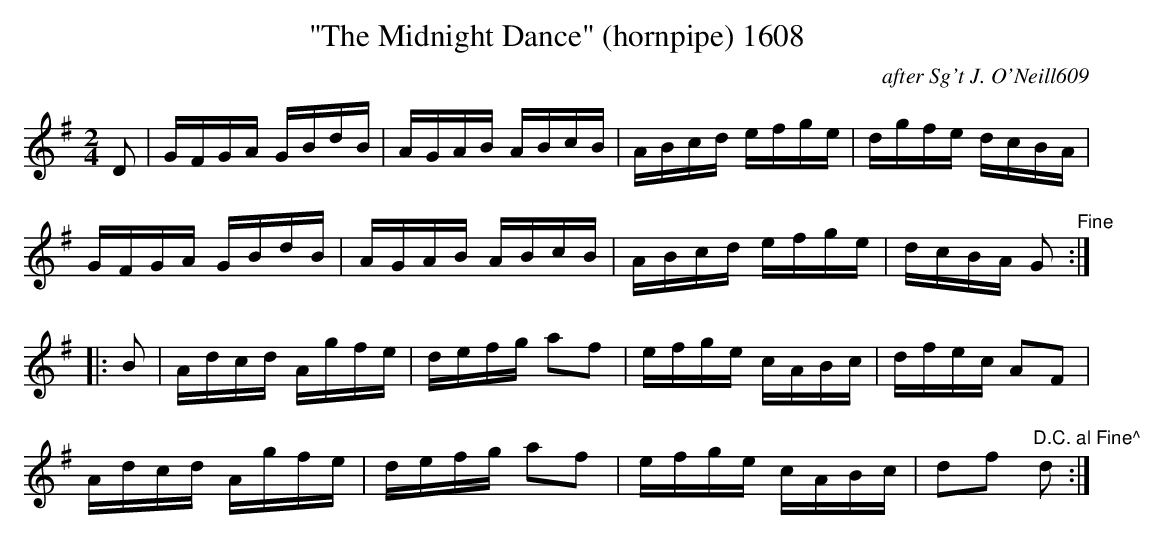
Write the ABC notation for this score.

X:1
T:"The Midnight Dance" (hornpipe) 1608
C:after Sg't J. O'Neill609
BRENNAN July 2003 (HTTP://WWW.SOSYOURMOM.COM)
M:2/4
L:1/16
K:G
D2|GFGA GBdB|AGAB ABcB|ABcd efge|dgfe dcBA|
GFGA GBdB|AGAB ABcB|ABcd efge|dcBA G2"^Fine":|
|:B2|Adcd Agfe|defg a2f2|efge cABc|dfec A2F2|
Adcd Agfe|defg a2f2|efge cABc|d2f2 "D.C. al Fine^"d2:|
